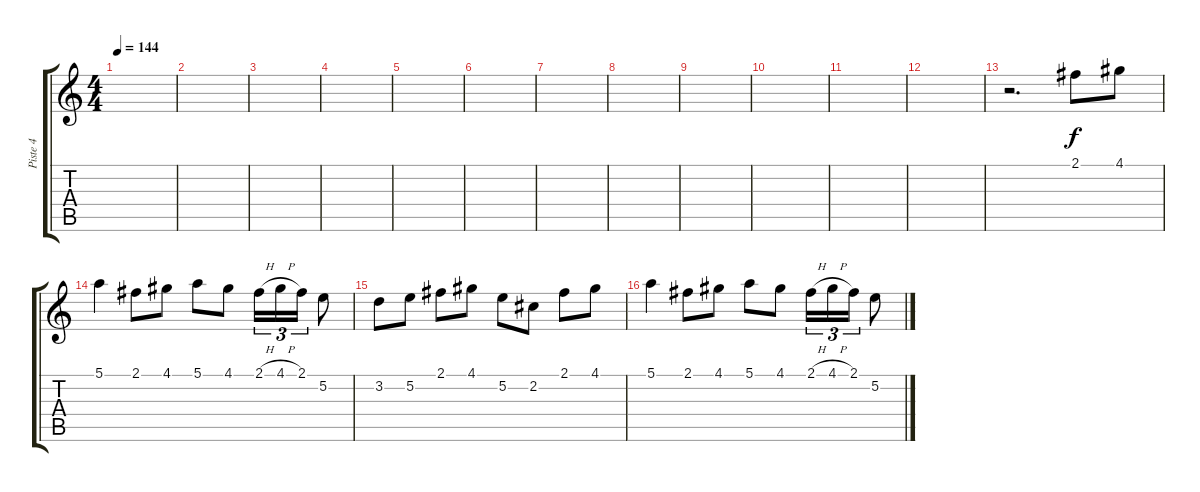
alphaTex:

\track ("Piste 4" "Piste 4") {instrument overdrivenguitar}
\staff {score tabs}
\tuning (E4 B3 G3 D3 A2 E2) {hide}
\ts (4 4)
\tempo 144
\clef g2
\ks c
|
|
|
|
|
|
|
|
|
|
|
|
r.2{d} 2.1.8 4.1.8 |
5.1.4 2.1.8 4.1.8 5.1.8 4.1.8 2.1{h}.16{tu (3 2)} 4.1{h}.16{tu (3 2)} 2.1.16{tu (3 2)} 5.2.8 |
3.2.8 5.2.8 2.1.8 4.1.8 5.2.8 2.2.8 2.1.8 4.1.8 |
5.1.4 2.1.8 4.1.8 5.1.8 4.1.8 2.1{h}.16{tu (3 2)} 4.1{h}.16{tu (3 2)} 2.1.16{tu (3 2)} 5.2.8
